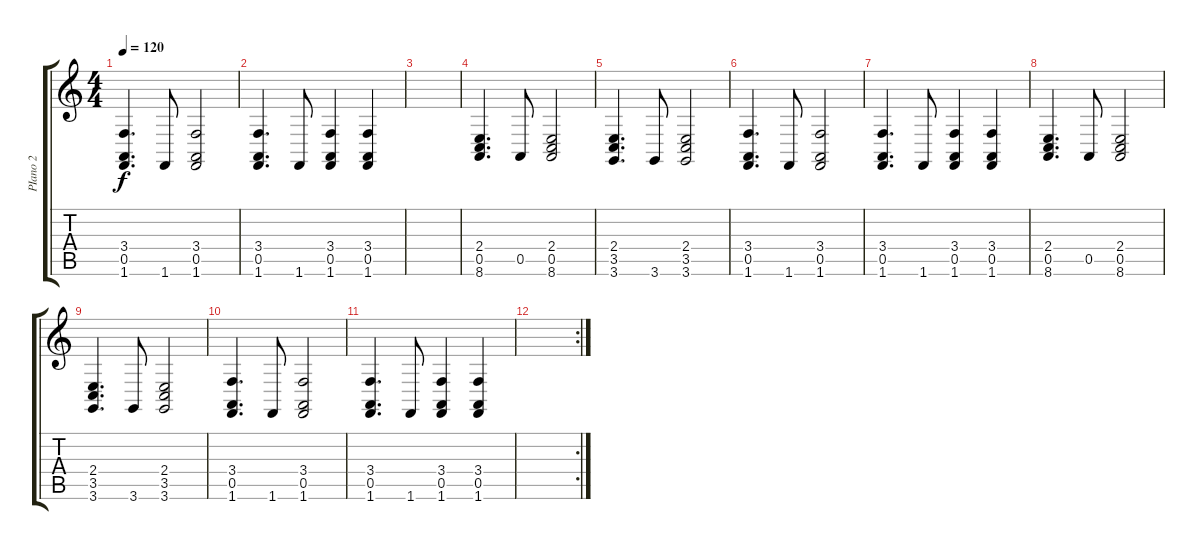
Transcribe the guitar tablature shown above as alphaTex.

\track ("PIano 2" "PIano 2") {instrument acousticgrandpiano}
\staff {score tabs}
\tuning (E4 B3 G3 D3 A2 E2) {hide}
\ts (4 4)
\tempo 120
\clef g2
\ks c
(3.4 0.5 1.6).4{d dy f} 1.6.8 (3.4 0.5 1.6).2 |
(3.4 0.5 1.6).4{d} 1.6.8 (3.4 0.5 1.6).4 (3.4 0.5 1.6).4 |
|
(2.4 0.5 8.6).4{d} 0.5.8 (2.4 0.5 8.6).2 |
(2.4 3.5 3.6).4{d} 3.6.8 (2.4 3.5 3.6).2 |
(3.4 0.5 1.6).4{d} 1.6.8 (3.4 0.5 1.6).2 |
(3.4 0.5 1.6).4{d} 1.6.8 (3.4 0.5 1.6).4 (3.4 0.5 1.6).4 |
(2.4 0.5 8.6).4{d} 0.5.8 (2.4 0.5 8.6).2 |
(2.4 3.5 3.6).4{d} 3.6.8 (2.4 3.5 3.6).2 |
(3.4 0.5 1.6).4{d} 1.6.8 (3.4 0.5 1.6).2 |
(3.4 0.5 1.6).4{d} 1.6.8 (3.4 0.5 1.6).4 (3.4 0.5 1.6).4 |
\rc 2
